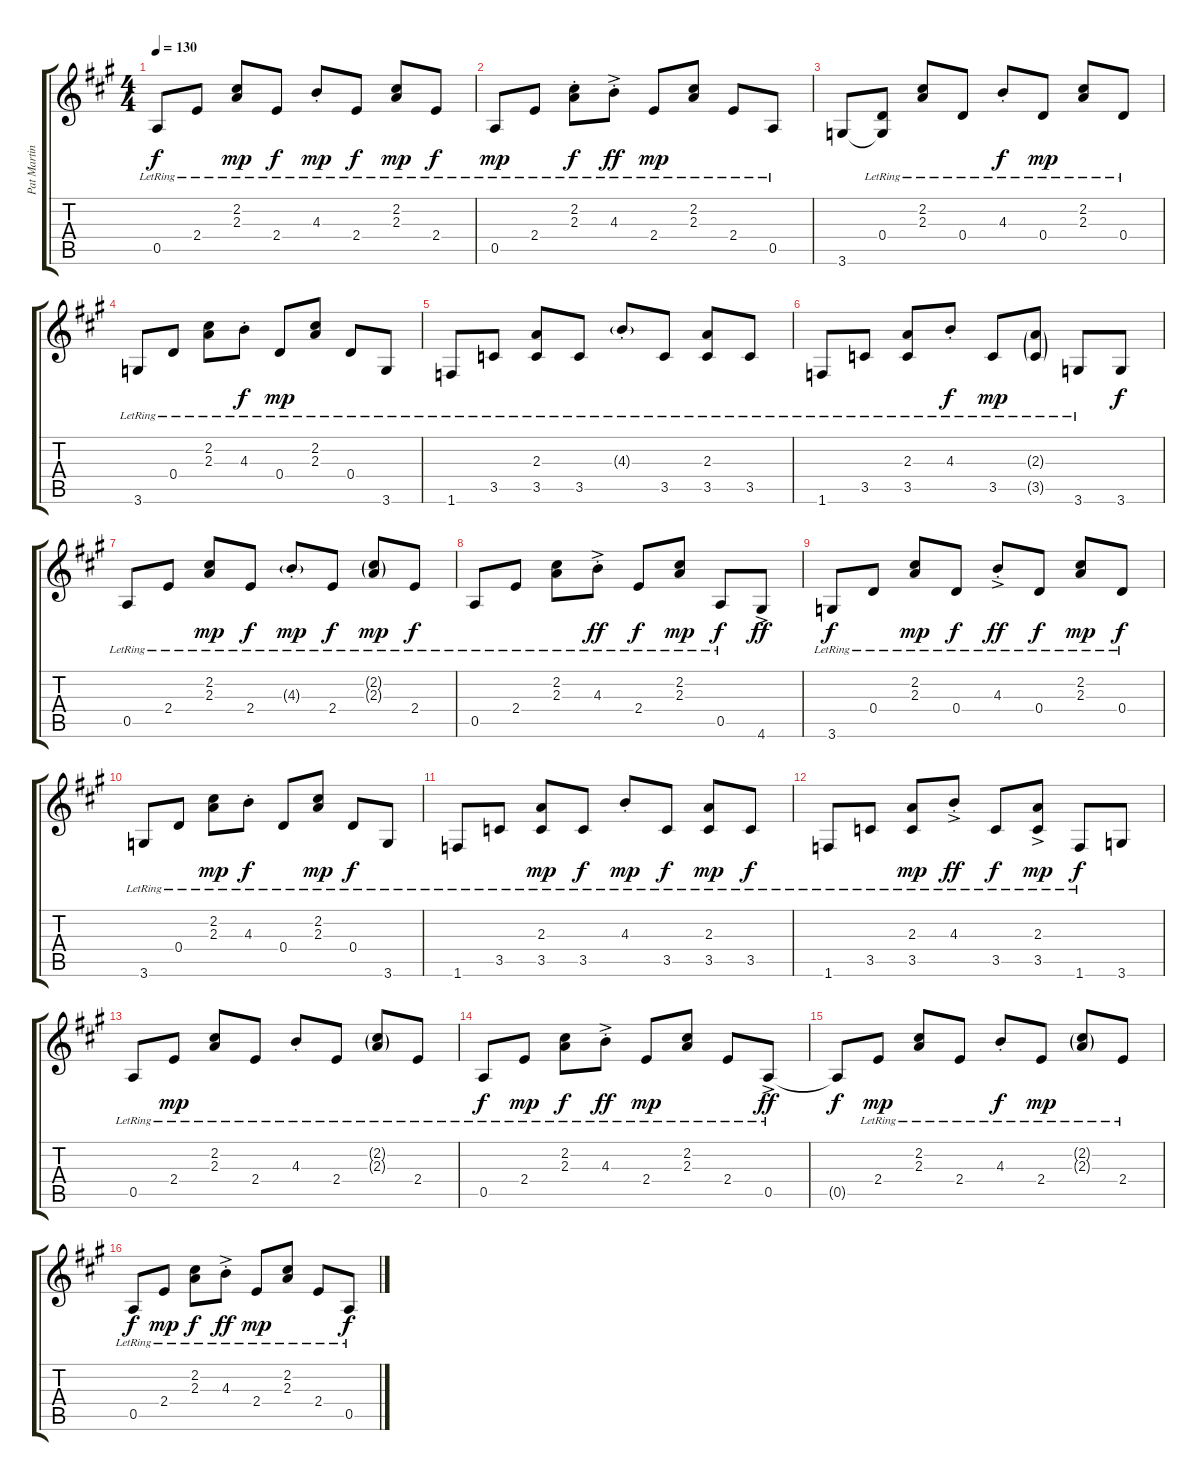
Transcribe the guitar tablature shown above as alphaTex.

\track ("Pat Martino-PM's ne 2" "Pat Martin") {instrument electricguitarjazz}
\staff {score tabs}
\tuning (E4 B3 G3 D3 A2 E2) {hide}
\ts (4 4)
\tempo 130
\clef g2
\ks a
0.5{lr}.8{dy f} 2.4{lr}.8 (2.2{lr} 2.3{lr}).8{dy mp} 2.4{lr}.8{dy f} 4.3{st lr}.8{dy mp} 2.4{lr}.8{dy f} (2.2{lr} 2.3{lr}).8{dy mp} 2.4{lr}.8{dy f} |
0.5{lr}.8{dy mp} 2.4{lr}.8 (2.2{st lr} 2.3{st lr}).8{dy f} 4.3{ac st lr}.8{dy ff} 2.4{lr}.8{dy mp} (2.2{lr} 2.3{lr}).8 2.4{lr}.8 0.5{lr}.8 |
3.6.8 (0.4{lr} 3.6{t}).8 (2.2{lr} 2.3{lr}).8 0.4{lr}.8 4.3{st lr}.8{dy f} 0.4{lr}.8{dy mp} (2.2{lr} 2.3{lr}).8 0.4{lr}.8 |
3.6{lr}.8 0.4{lr}.8 (2.2{lr} 2.3{lr}).8 4.3{st lr}.8{dy f} 0.4{lr}.8{dy mp} (2.2{lr} 2.3{lr}).8 0.4{lr}.8 3.6{lr}.8 |
1.6{lr}.8 3.5{lr}.8 (2.3{lr} 3.5{lr}).8 3.5{lr}.8 4.3{g st lr}.8 3.5{lr}.8 (2.3{lr} 3.5{lr}).8 3.5{lr}.8 |
1.6{lr}.8 3.5{lr}.8 (2.3{lr} 3.5{lr}).8 4.3{st lr}.8{dy f} 3.5{lr}.8{dy mp} (2.3{g lr} 3.5{g lr}).8 3.6{lr}.8 3.6.8{dy f} |
0.5{lr}.8 2.4{lr}.8 (2.2{lr} 2.3{lr}).8{dy mp} 2.4{lr}.8{dy f} 4.3{g st lr}.8{dy mp} 2.4{lr}.8{dy f} (2.2{g lr} 2.3{g lr}).8{dy mp} 2.4{lr}.8{dy f} |
0.5{lr}.8 2.4{lr}.8 (2.2{lr} 2.3{lr}).8 4.3{ac st lr}.8{dy ff} 2.4{lr}.8{dy f} (2.2{lr} 2.3{lr}).8{dy mp} 0.5{lr}.8{dy f} 4.6{ac}.8{dy ff} |
3.6{lr}.8{dy f} 0.4{lr}.8 (2.2{lr} 2.3{lr}).8{dy mp} 0.4{lr}.8{dy f} 4.3{ac st lr}.8{dy ff} 0.4{lr}.8{dy f} (2.2{lr} 2.3{lr}).8{dy mp} 0.4{lr}.8{dy f} |
3.6{lr}.8 0.4{lr}.8 (2.2{lr} 2.3{lr}).8{dy mp} 4.3{st lr}.8{dy f} 0.4{lr}.8 (2.2{lr} 2.3{lr}).8{dy mp} 0.4{lr}.8{dy f} 3.6{lr}.8 |
1.6{lr}.8 3.5{lr}.8 (2.3{lr} 3.5{lr}).8{dy mp} 3.5{lr}.8{dy f} 4.3{st lr}.8{dy mp} 3.5{lr}.8{dy f} (2.3{lr} 3.5{lr}).8{dy mp} 3.5{lr}.8{dy f} |
1.6{lr}.8 3.5{lr}.8 (2.3{lr} 3.5{lr}).8{dy mp} 4.3{ac st lr}.8{dy ff} 3.5{lr}.8{dy f} (2.3{ac lr} 3.5{lr}).8{dy mp} 1.6{lr}.8{dy f} 3.6.8 |
0.5{lr}.8 2.4{lr}.8{dy mp} (2.2{lr} 2.3{lr}).8 2.4{lr}.8 4.3{st lr}.8 2.4{lr}.8 (2.2{g lr} 2.3{g lr}).8 2.4{lr}.8 |
0.5{lr}.8{dy f} 2.4{lr}.8{dy mp} (2.2{lr} 2.3{lr}).8{dy f} 4.3{ac st lr}.8{dy ff} 2.4{lr}.8{dy mp} (2.2{lr} 2.3{lr}).8 2.4{lr}.8 0.5{ac lr}.8{dy ff} |
0.5{t}.8{dy f} 2.4{lr}.8{dy mp} (2.2{lr} 2.3{lr}).8 2.4{lr}.8 4.3{st lr}.8{dy f} 2.4{lr}.8{dy mp} (2.2{g lr} 2.3{g lr}).8 2.4{lr}.8 |
0.5{lr}.8{dy f} 2.4{lr}.8{dy mp} (2.2{lr} 2.3{lr}).8{dy f} 4.3{ac st lr}.8{dy ff} 2.4{lr}.8{dy mp} (2.2{lr} 2.3{lr}).8 2.4{lr}.8 0.5{lr}.8{dy f}
